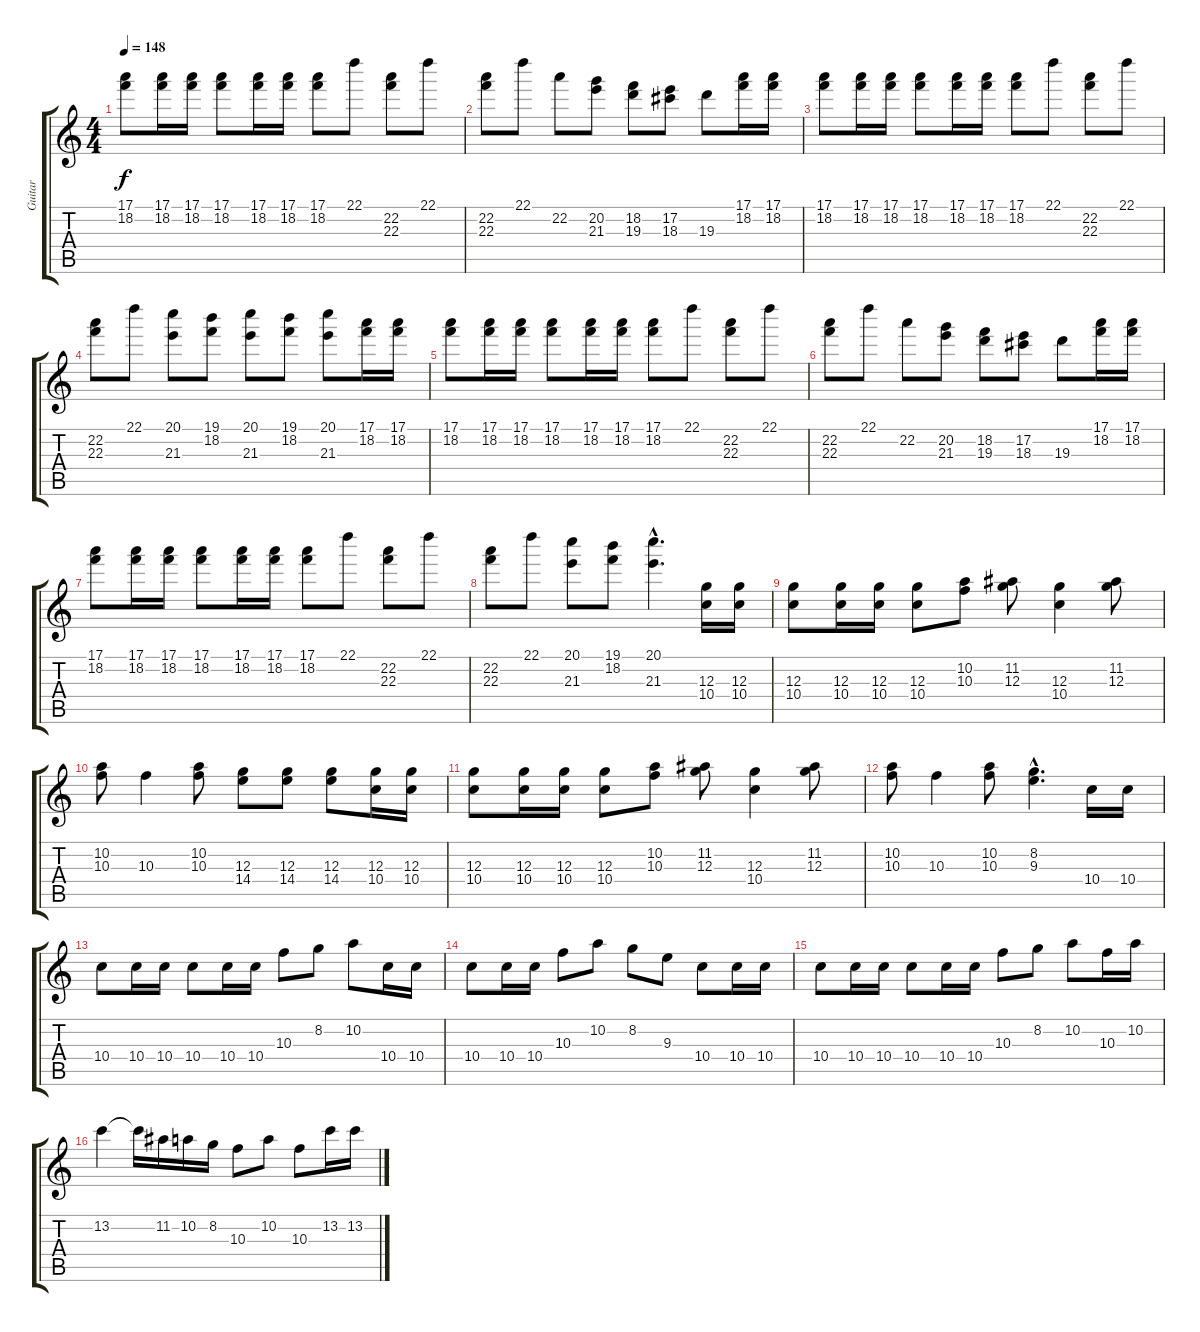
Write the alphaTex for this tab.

\track ("Guitar" "Guitar") {instrument distortionguitar}
\staff {score tabs}
\tuning (E4 B3 G3 D3 A2 E2) {hide}
\ts (4 4)
\tempo 148
\clef g2
\ks c
(17.1 18.2).8{dy f} (17.1 18.2).16 (17.1 18.2).16 (17.1 18.2).8 (17.1 18.2).16 (17.1 18.2).16 (17.1 18.2).8 22.1.8 (22.2 22.3).8 22.1.8 |
(22.2 22.3).8 22.1.8 22.2.8 (20.2 21.3).8 (18.2 19.3).8 (17.2 18.3).8 19.3.8 (17.1 18.2).16 (17.1 18.2).16 |
(17.1 18.2).8 (17.1 18.2).16 (17.1 18.2).16 (17.1 18.2).8 (17.1 18.2).16 (17.1 18.2).16 (17.1 18.2).8 22.1.8 (22.2 22.3).8 22.1.8 |
(22.2 22.3).8 22.1.8 (20.1 21.3).8 (19.1 18.2).8 (20.1 21.3).8 (19.1 18.2).8 (20.1 21.3).8 (17.1 18.2).16 (17.1 18.2).16 |
(17.1 18.2).8 (17.1 18.2).16 (17.1 18.2).16 (17.1 18.2).8 (17.1 18.2).16 (17.1 18.2).16 (17.1 18.2).8 22.1.8 (22.2 22.3).8 22.1.8 |
(22.2 22.3).8 22.1.8 22.2.8 (20.2 21.3).8 (18.2 19.3).8 (17.2 18.3).8 19.3.8 (17.1 18.2).16 (17.1 18.2).16 |
(17.1 18.2).8 (17.1 18.2).16 (17.1 18.2).16 (17.1 18.2).8 (17.1 18.2).16 (17.1 18.2).16 (17.1 18.2).8 22.1.8 (22.2 22.3).8 22.1.8 |
(22.2 22.3).8 22.1.8 (20.1 21.3).8 (19.1 18.2).8 (20.1{hac} 21.3).4{d} (12.3 10.4).16 (12.3 10.4).16 |
(12.3 10.4).8 (12.3 10.4).16 (12.3 10.4).16 (12.3 10.4).8 (10.2 10.3).8 (11.2 12.3).8 (12.3 10.4).4 (11.2 12.3).8 |
(10.2 10.3).8 10.3.4 (10.2 10.3).8 (12.3 14.4).8 (12.3 14.4).8 (12.3 14.4).8 (12.3 10.4).16 (12.3 10.4).16 |
(12.3 10.4).8 (12.3 10.4).16 (12.3 10.4).16 (12.3 10.4).8 (10.2 10.3).8 (11.2 12.3).8 (12.3 10.4).4 (11.2 12.3).8 |
(10.2 10.3).8 10.3.4 (10.2 10.3).8 (8.2{hac} 9.3{hac}).4{d} 10.4.16 10.4.16 |
10.4.8 10.4.16 10.4.16 10.4.8 10.4.16 10.4.16 10.3.8 8.2.8 10.2.8 10.4.16 10.4.16 |
10.4.8 10.4.16 10.4.16 10.3.8 10.2.8 8.2.8 9.3.8 10.4.8 10.4.16 10.4.16 |
10.4.8 10.4.16 10.4.16 10.4.8 10.4.16 10.4.16 10.3.8 8.2.8 10.2.8 10.3.16 10.2.16 |
13.2.4 13.2{t}.16 11.2.16 10.2.16 8.2.16 10.3.8 10.2.8 10.3.8 13.2.16 13.2.16
